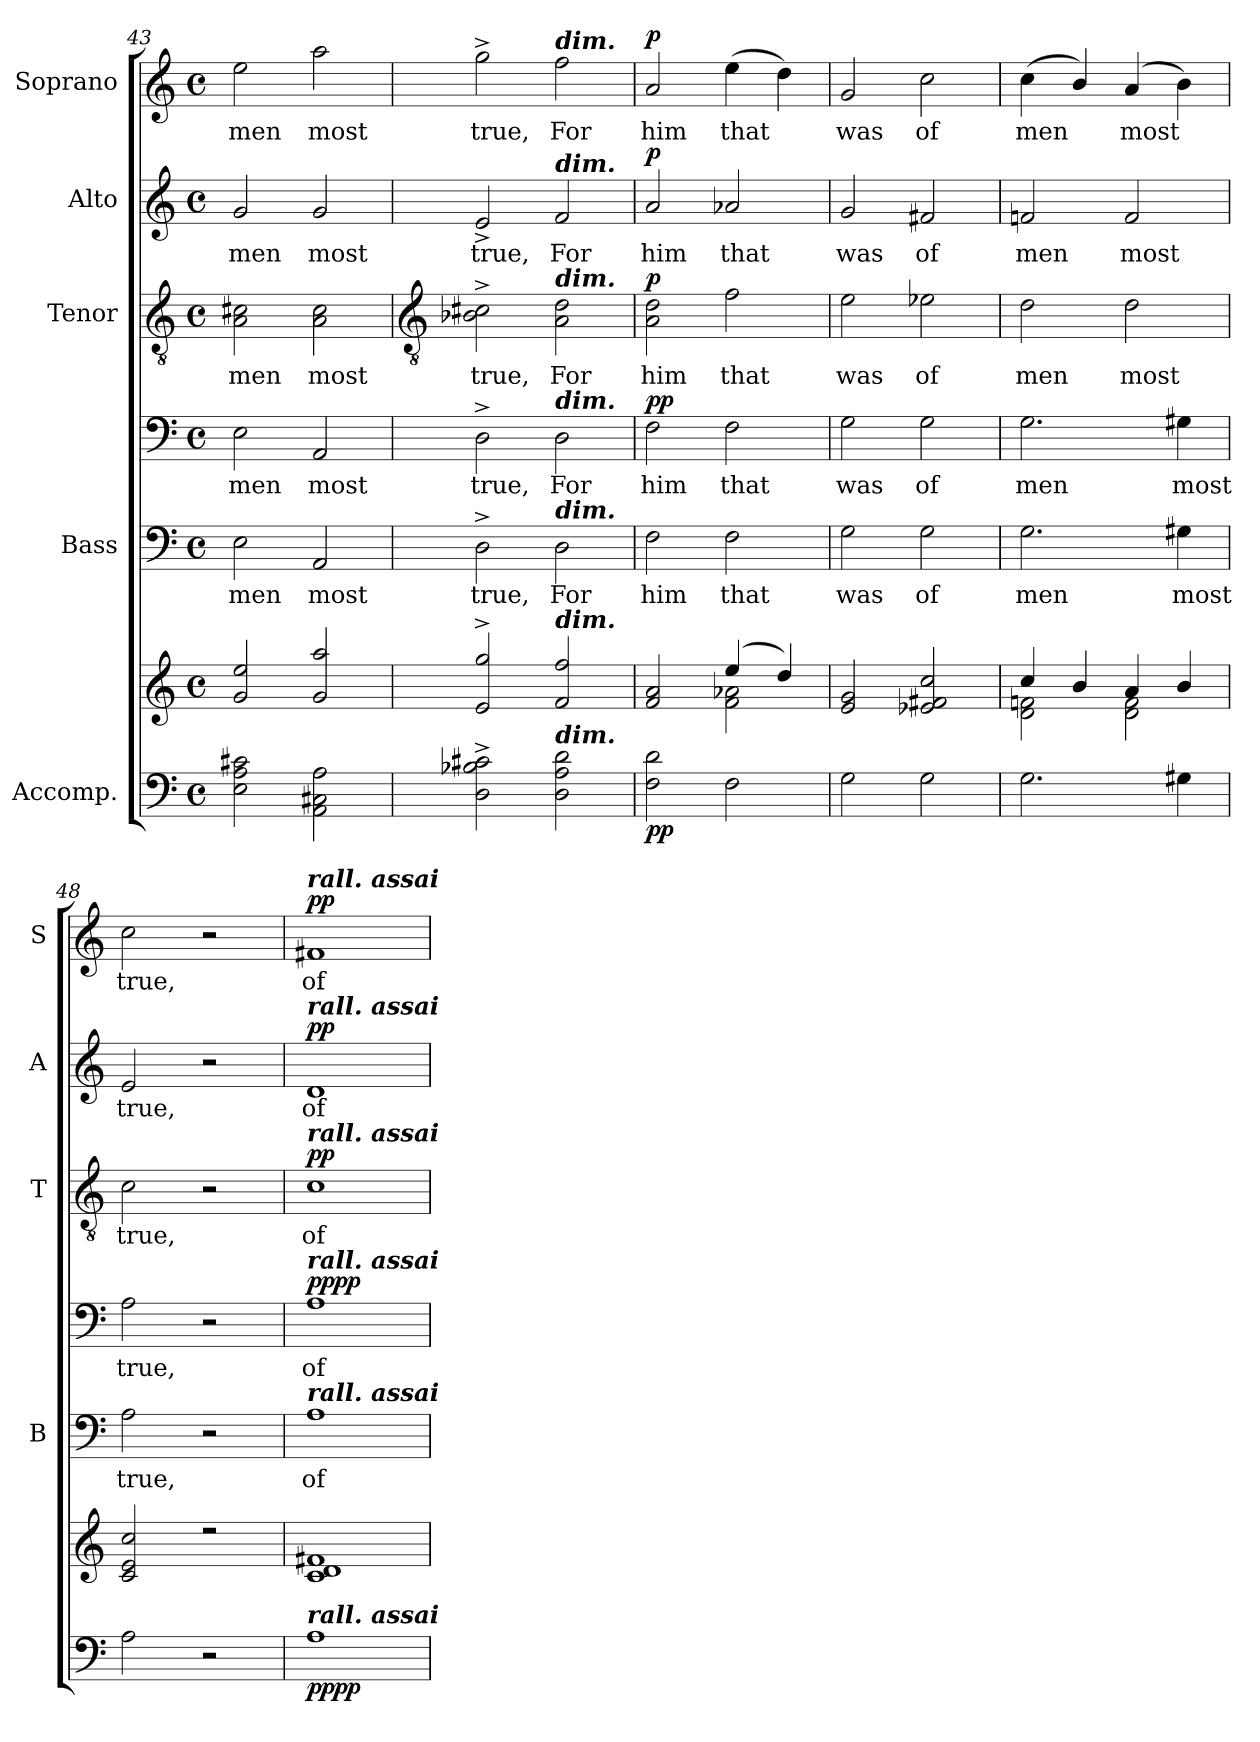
**kern	**kern	**dynam	**kern	**text	**kern	**text	**dynam	**kern	**text	**dynam	**kern	**text	**dynam	**kern	**text	**dynam
*part5	*part5	*part5	*part4	*part4	*part4	*part4	*part4	*part3	*part3	*part3	*part2	*part2	*part2	*part1	*part1	*part1
*staff7	*staff6	*staff6/7	*staff5	*staff5	*staff4	*staff4	*staff4/5	*staff3	*staff3	*staff3	*staff2	*staff2	*staff2	*staff1	*staff1	*staff1
*I"Accomp.	*	*	*I"Bass	*	*	*	*	*I"Tenor	*	*	*I"Alto	*	*	*I"Soprano	*	*
*	*	*	*I'B	*	*	*	*	*I'T	*	*	*I'A	*	*	*I'S	*	*
*clefF4	*clefG2	*	*clefF4	*	*clefF4	*	*	*clefGv2	*	*	*clefG2	*	*	*clefG2	*	*
*k[]	*k[]	*	*k[]	*	*k[]	*	*	*k[]	*	*	*k[]	*	*	*k[]	*	*
*C:	*C:	*	*C:	*	*C:	*	*	*C:	*	*	*C:	*	*	*C:	*	*
*M4/4	*M4/4	*	*M4/4	*	*M4/4	*	*	*M4/4	*	*	*M4/4	*	*	*M4/4	*	*
*met(c)	*met(c)	*	*met(c)	*	*met(c)	*	*	*met(c)	*	*	*met(c)	*	*	*met(c)	*	*
=43	=43	=43	=43	=43	=43	=43	=43	=43	=43	=43	=43	=43	=43	=43	=43	=43
*	*^	*	*	*	*	*	*	*	*	*	*	*	*	*	*	*
!	!	!	!	!	!LO:LY:b	!	!LO:LY:b	!	!	!LO:LY:b	!	!	!LO:LY:b	!	!	!LO:LY:b	!
2E\ 2A\ 2c#X\	2g/ 2ee/	1ryy	.	2E	men	2E	men	.	2A 2c#X	men	.	2g	men	.	2ee	men	.
!	!	!	!	!	!LO:LY:b	!	!LO:LY:b	!	!	!LO:LY:b	!	!	!LO:LY:b	!	!	!LO:LY:b	!
2AA\ 2C#X\ 2A\	2g/ 2aa/	.	.	2AA	most	2AA	most	.	2A 2c#	most	.	2g	most	.	2aa	most	.
!!LO:LB:g=z
=44	=44	=44	=44	=44	=44	=44	=44	=44	=44	=44	=44	=44	=44	=44	=44	=44	=44
*	*	*	*	*	*	*	*	*	*clefGv2	*	*	*	*	*	*	*	*
!	!	!	!	!	!LO:LY:b	!	!LO:LY:b	!	!	!LO:LY:b	!	!	!LO:LY:b	!	!	!LO:LY:b	!
2D^ 2B-X^ 2c#X^	2e/^ 2gg/^	1ryy	.	2D^	true,	2D^	true,	.	2B-X^ 2c#X^	true,	.	2e^	true,	.	2gg^	true,	.
!	!	!	!	!	!	!	!	!	!	!	!	!	!	!	!LO:TX:a:Bi:t=dim.	!	!
!	!	!	!	!	!	!	!	!	!	!	!	!LO:TX:a:Bi:t=dim.	!	!	!	!	!
!	!	!	!	!	!	!	!	!	!LO:TX:a:Bi:t=dim.	!	!	!	!	!	!	!	!
!	!	!	!	!	!	!LO:TX:a:Bi:t=dim.	!	!	!	!	!	!	!	!	!	!	!
!	!	!	!	!LO:TX:a:Bi:t=dim.	!	!	!	!	!	!	!	!	!	!	!	!	!
!	!LO:TX:a:Bi:t=dim.	!	!	!	!	!	!	!	!	!	!	!	!	!	!	!	!
!LO:TX:a:Bi:t=dim.	!	!	!	!	!	!	!	!	!	!	!	!	!	!	!	!	!
!	!	!	!	!	!LO:LY:b	!	!LO:LY:b	!	!	!LO:LY:b	!	!	!LO:LY:b	!	!	!LO:LY:b	!
2D 2A 2d	2f/ 2ff/	.	.	2D	For	2D	For	.	2A 2d	For	.	2f	For	.	2ff	For	.
=45	=45	=45	=45	=45	=45	=45	=45	=45	=45	=45	=45	=45	=45	=45	=45	=45	=45
!	!	!	!LO:DY:b=2	!	!LO:LY:b	!	!LO:LY:b	!	!	!LO:LY:b	!	!	!LO:LY:b	!	!	!LO:LY:b	!
!	!	!	!LO:DY:n=1:b	!	!	!	!	!LO:DY:b=2	!	!	!	!	!	!	!	!	!
!	!	!	!	!	!	!	!	!LO:DY:n=1:b	!	!	!LO:DY:b	!	!	!LO:DY:b	!	!	!LO:DY:b
2F 2d	2f/ 2a/	2ryy	p p	2F	him	2F	him	p p	2A 2d	him	p	2a	him	p	2a	him	p
!	!	!	!	!	!LO:LY:b	!	!LO:LY:b	!	!	!LO:LY:b	!	!	!LO:LY:b	!	!	!LO:LY:b	!
2F	(>4ee/	2f\ 2a-X\	.	2F	that	2F	that	.	2f	that	.	2a-X	that	.	(>4ee	that	.
.	4dd/)	.	.	.	.	.	.	.	.	.	.	.	.	.	4dd)	.	.
=46	=46	=46	=46	=46	=46	=46	=46	=46	=46	=46	=46	=46	=46	=46	=46	=46	=46
!	!	!	!	!	!LO:LY:b	!	!LO:LY:b	!	!	!LO:LY:b	!	!	!LO:LY:b	!	!	!LO:LY:b	!
2G	2e/ 2g/	1ryy	.	2G	was	2G	was	.	2e	was	.	2g	was	.	2g	was	.
!	!	!	!	!	!LO:LY:b	!	!LO:LY:b	!	!	!LO:LY:b	!	!	!LO:LY:b	!	!	!LO:LY:b	!
2G	2e-X/ 2f#X/ 2cc/	.	.	2G	of	2G	of	.	2e-X	of	.	2f#X	of	.	2cc	of	.
=47	=47	=47	=47	=47	=47	=47	=47	=47	=47	=47	=47	=47	=47	=47	=47	=47	=47
!	!	!	!	!	!LO:LY:b	!	!LO:LY:b	!	!	!LO:LY:b	!	!	!LO:LY:b	!	!	!LO:LY:b	!
2.G	4cc/	2d\ 2fn\	.	2.G	men	2.G	men	.	2d	men	.	2fn	men	.	(<4cc	men	.
.	4b/	.	.	.	.	.	.	.	.	.	.	.	.	.	4b/)	.	.
!	!	!	!	!	!	!	!	!	!	!LO:LY:b	!	!	!LO:LY:b	!	!	!LO:LY:b	!
.	4a/	2d\ 2f\	.	.	.	.	.	.	2d	most	.	2f	most	.	(<4a	most	.
!	!	!	!	!	!LO:LY:b	!	!LO:LY:b	!	!	!	!	!	!	!	!	!	!
4G#X	4b/	.	.	4G#X	most	4G#X	most	.	.	.	.	.	.	.	4b)	.	.
=48	=48	=48	=48	=48	=48	=48	=48	=48	=48	=48	=48	=48	=48	=48	=48	=48	=48
!	!	!	!	!	!LO:LY:b	!	!LO:LY:b	!	!	!LO:LY:b	!	!	!LO:LY:b	!	!	!LO:LY:b	!
2A	2c/ 2e/ 2cc/	1ryy	.	2A	true,	2A	true,	.	2c	true,	.	2e	true,	.	2cc	true,	.
2r	2r	.	.	2r	.	2r	.	.	2r	.	.	2r	.	.	2r	.	.
=49	=49	=49	=49	=49	=49	=49	=49	=49	=49	=49	=49	=49	=49	=49	=49	=49	=49
!	!	!	!	!	!	!	!	!	!	!	!	!	!	!	!LO:TX:a:Bi:t=rall. assai	!	!
!	!	!	!	!	!	!	!	!	!	!	!	!LO:TX:a:Bi:t=rall. assai	!	!	!	!	!
!	!	!	!	!	!	!	!	!	!LO:TX:a:Bi:t=rall. assai	!	!	!	!	!	!	!	!
!	!	!	!	!	!	!LO:TX:a:Bi:t=rall. assai	!	!	!	!	!	!	!	!	!	!	!
!	!	!	!	!LO:TX:a:Bi:t=rall. assai	!	!	!	!	!	!	!	!	!	!	!	!	!
!LO:TX:a:Bi:t=rall. assai	!	!	!	!	!	!	!	!	!	!	!	!	!	!	!	!	!
!	!	!	!LO:DY:b=2	!	!LO:LY:b	!	!LO:LY:b	!	!	!LO:LY:b	!	!	!LO:LY:b	!	!	!LO:LY:b	!
!	!	!	!LO:DY:n=1:b	!	!	!	!	!LO:DY:b=2	!	!	!	!	!	!	!	!	!
!	!	!	!	!	!	!	!	!LO:DY:n=1:b	!	!	!LO:DY:b	!	!	!LO:DY:b	!	!	!LO:DY:b
1A	1c/ 1d/ 1f#X/	1ryy	pp pp	1A	of	1A	of	pp pp	1c	of	pp	1d	of	pp	1f#X	of	pp
*	*v	*v	*	*	*	*	*	*	*	*	*	*	*	*	*	*	*
=	=	=	=	=	=	=	=	=	=	=	=	=	=	=	=	=
*-	*-	*-	*-	*-	*-	*-	*-	*-	*-	*-	*-	*-	*-	*-	*-	*-
